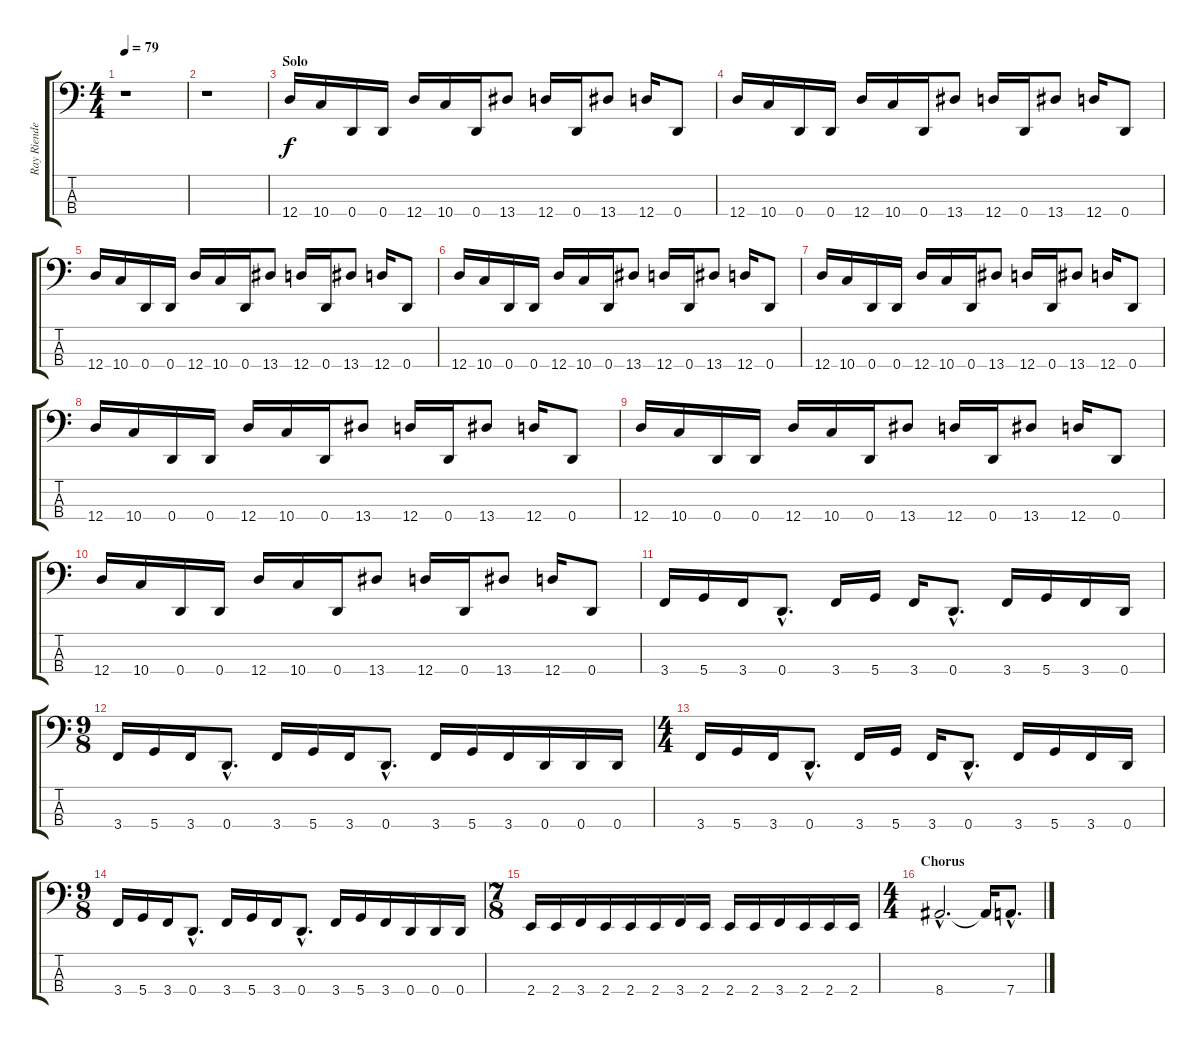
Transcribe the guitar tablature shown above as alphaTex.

\track ("Ray Riendeau" "Ray Riende") {instrument electricbassfinger}
\staff {score tabs}
\tuning (G2 D2 A1 D1) {hide}
\ts (4 4)
\tempo 79
\clef f4
\ks c
r.1{dy f} |
r.1 |
\section ("" "Solo")
12.4.16 10.4.16 0.4.16 0.4.16 12.4.16 10.4.16 0.4.16 13.4.8 12.4.16 0.4.16 13.4.8 12.4.16 0.4.8 |
12.4.16 10.4.16 0.4.16 0.4.16 12.4.16 10.4.16 0.4.16 13.4.8 12.4.16 0.4.16 13.4.8 12.4.16 0.4.8 |
12.4.16 10.4.16 0.4.16 0.4.16 12.4.16 10.4.16 0.4.16 13.4.8 12.4.16 0.4.16 13.4.8 12.4.16 0.4.8 |
12.4.16 10.4.16 0.4.16 0.4.16 12.4.16 10.4.16 0.4.16 13.4.8 12.4.16 0.4.16 13.4.8 12.4.16 0.4.8 |
12.4.16 10.4.16 0.4.16 0.4.16 12.4.16 10.4.16 0.4.16 13.4.8 12.4.16 0.4.16 13.4.8 12.4.16 0.4.8 |
12.4.16 10.4.16 0.4.16 0.4.16 12.4.16 10.4.16 0.4.16 13.4.8 12.4.16 0.4.16 13.4.8 12.4.16 0.4.8 |
12.4.16 10.4.16 0.4.16 0.4.16 12.4.16 10.4.16 0.4.16 13.4.8 12.4.16 0.4.16 13.4.8 12.4.16 0.4.8 |
12.4.16 10.4.16 0.4.16 0.4.16 12.4.16 10.4.16 0.4.16 13.4.8 12.4.16 0.4.16 13.4.8 12.4.16 0.4.8 |
3.4.16 5.4.16 3.4.16 0.4{hac}.8{d} 3.4.16 5.4.16 3.4.16 0.4{hac}.8{d} 3.4.16 5.4.16 3.4.16 0.4.16 |
\ts (9 8)
3.4.16 5.4.16 3.4.16 0.4{hac}.8{d} 3.4.16 5.4.16 3.4.16 0.4{hac}.8{d} 3.4.16 5.4.16 3.4.16 0.4.16 0.4.16 0.4.16 |
\ts (4 4)
3.4.16 5.4.16 3.4.16 0.4{hac}.8{d} 3.4.16 5.4.16 3.4.16 0.4{hac}.8{d} 3.4.16 5.4.16 3.4.16 0.4.16 |
\ts (9 8)
3.4.16 5.4.16 3.4.16 0.4{hac}.8{d} 3.4.16 5.4.16 3.4.16 0.4{hac}.8{d} 3.4.16 5.4.16 3.4.16 0.4.16 0.4.16 0.4.16 |
\ts (7 8)
2.4.16 2.4.16 3.4.16 2.4.16 2.4.16 2.4.16 3.4.16 2.4.16 2.4.16 2.4.16 3.4.16 2.4.16 2.4.16 2.4.16 |
\ts (4 4)
\section ("" "Chorus")
8.4{hac}.2{d} 8.4{t}.16 7.4{hac}.8{d}
